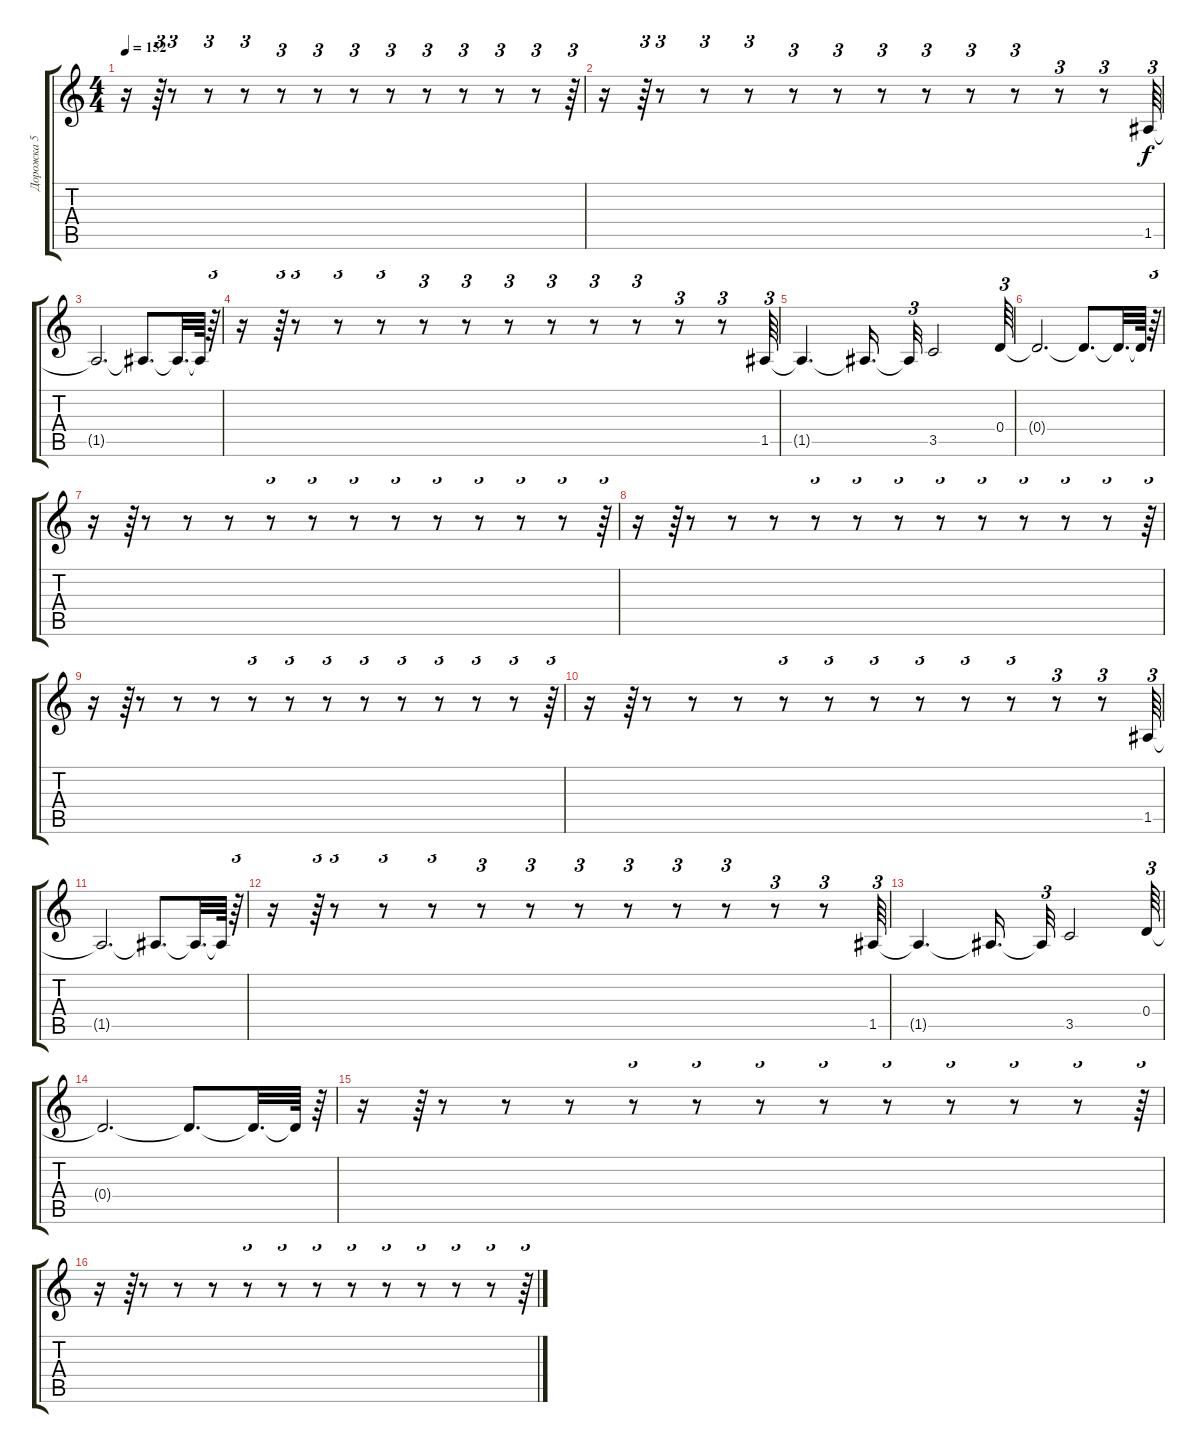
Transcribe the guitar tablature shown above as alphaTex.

\track ("Дорожка 5" "Дорожка 5") {instrument distortionguitar}
\staff {score tabs}
\tuning (E4 B3 G3 D3 A2 E2) {hide}
\ts (4 4)
\tempo 152
\clef g2
\ks c
r.16{dy f} r.64{tu (3 2)} r.8{tu (3 2)} r.8{tu (3 2)} r.8{tu (3 2)} r.8{tu (3 2)} r.8{tu (3 2)} r.8{tu (3 2)} r.8{tu (3 2)} r.8{tu (3 2)} r.8{tu (3 2)} r.8{tu (3 2)} r.8{tu (3 2)} r.64{tu (3 2)} |
r.16 r.64{tu (3 2)} r.8{tu (3 2)} r.8{tu (3 2)} r.8{tu (3 2)} r.8{tu (3 2)} r.8{tu (3 2)} r.8{tu (3 2)} r.8{tu (3 2)} r.8{tu (3 2)} r.8{tu (3 2)} r.8{tu (3 2)} r.8{tu (3 2)} 1.5.64{tu (3 2)} |
1.5{t}.2{d} 1.5{t}.8{d} 1.5{t}.32{d} 1.5{t}.64 r.64{tu (3 2)} |
r.16 r.64{tu (3 2)} r.8{tu (3 2)} r.8{tu (3 2)} r.8{tu (3 2)} r.8{tu (3 2)} r.8{tu (3 2)} r.8{tu (3 2)} r.8{tu (3 2)} r.8{tu (3 2)} r.8{tu (3 2)} r.8{tu (3 2)} r.8{tu (3 2)} 1.5.64{tu (3 2)} |
1.5{t}.4{d} 1.5{t}.16{d} 1.5{t}.32{tu (3 2)} 3.5.2 0.4.64{tu (3 2)} |
0.4{t}.2{d} 0.4{t}.8{d} 0.4{t}.32{d} 0.4{t}.64 r.64{tu (3 2)} |
r.16 r.64{tu (3 2)} r.8{tu (3 2)} r.8{tu (3 2)} r.8{tu (3 2)} r.8{tu (3 2)} r.8{tu (3 2)} r.8{tu (3 2)} r.8{tu (3 2)} r.8{tu (3 2)} r.8{tu (3 2)} r.8{tu (3 2)} r.8{tu (3 2)} r.64{tu (3 2)} |
r.16 r.64{tu (3 2)} r.8{tu (3 2)} r.8{tu (3 2)} r.8{tu (3 2)} r.8{tu (3 2)} r.8{tu (3 2)} r.8{tu (3 2)} r.8{tu (3 2)} r.8{tu (3 2)} r.8{tu (3 2)} r.8{tu (3 2)} r.8{tu (3 2)} r.64{tu (3 2)} |
r.16 r.64{tu (3 2)} r.8{tu (3 2)} r.8{tu (3 2)} r.8{tu (3 2)} r.8{tu (3 2)} r.8{tu (3 2)} r.8{tu (3 2)} r.8{tu (3 2)} r.8{tu (3 2)} r.8{tu (3 2)} r.8{tu (3 2)} r.8{tu (3 2)} r.64{tu (3 2)} |
r.16 r.64{tu (3 2)} r.8{tu (3 2)} r.8{tu (3 2)} r.8{tu (3 2)} r.8{tu (3 2)} r.8{tu (3 2)} r.8{tu (3 2)} r.8{tu (3 2)} r.8{tu (3 2)} r.8{tu (3 2)} r.8{tu (3 2)} r.8{tu (3 2)} 1.5.64{tu (3 2)} |
1.5{t}.2{d} 1.5{t}.8{d} 1.5{t}.32{d} 1.5{t}.64 r.64{tu (3 2)} |
r.16 r.64{tu (3 2)} r.8{tu (3 2)} r.8{tu (3 2)} r.8{tu (3 2)} r.8{tu (3 2)} r.8{tu (3 2)} r.8{tu (3 2)} r.8{tu (3 2)} r.8{tu (3 2)} r.8{tu (3 2)} r.8{tu (3 2)} r.8{tu (3 2)} 1.5.64{tu (3 2)} |
1.5{t}.4{d} 1.5{t}.16{d} 1.5{t}.32{tu (3 2)} 3.5.2 0.4.64{tu (3 2)} |
0.4{t}.2{d} 0.4{t}.8{d} 0.4{t}.32{d} 0.4{t}.64 r.64{tu (3 2)} |
r.16 r.64{tu (3 2)} r.8{tu (3 2)} r.8{tu (3 2)} r.8{tu (3 2)} r.8{tu (3 2)} r.8{tu (3 2)} r.8{tu (3 2)} r.8{tu (3 2)} r.8{tu (3 2)} r.8{tu (3 2)} r.8{tu (3 2)} r.8{tu (3 2)} r.64{tu (3 2)} |
r.16 r.64{tu (3 2)} r.8{tu (3 2)} r.8{tu (3 2)} r.8{tu (3 2)} r.8{tu (3 2)} r.8{tu (3 2)} r.8{tu (3 2)} r.8{tu (3 2)} r.8{tu (3 2)} r.8{tu (3 2)} r.8{tu (3 2)} r.8{tu (3 2)} r.64{tu (3 2)}
